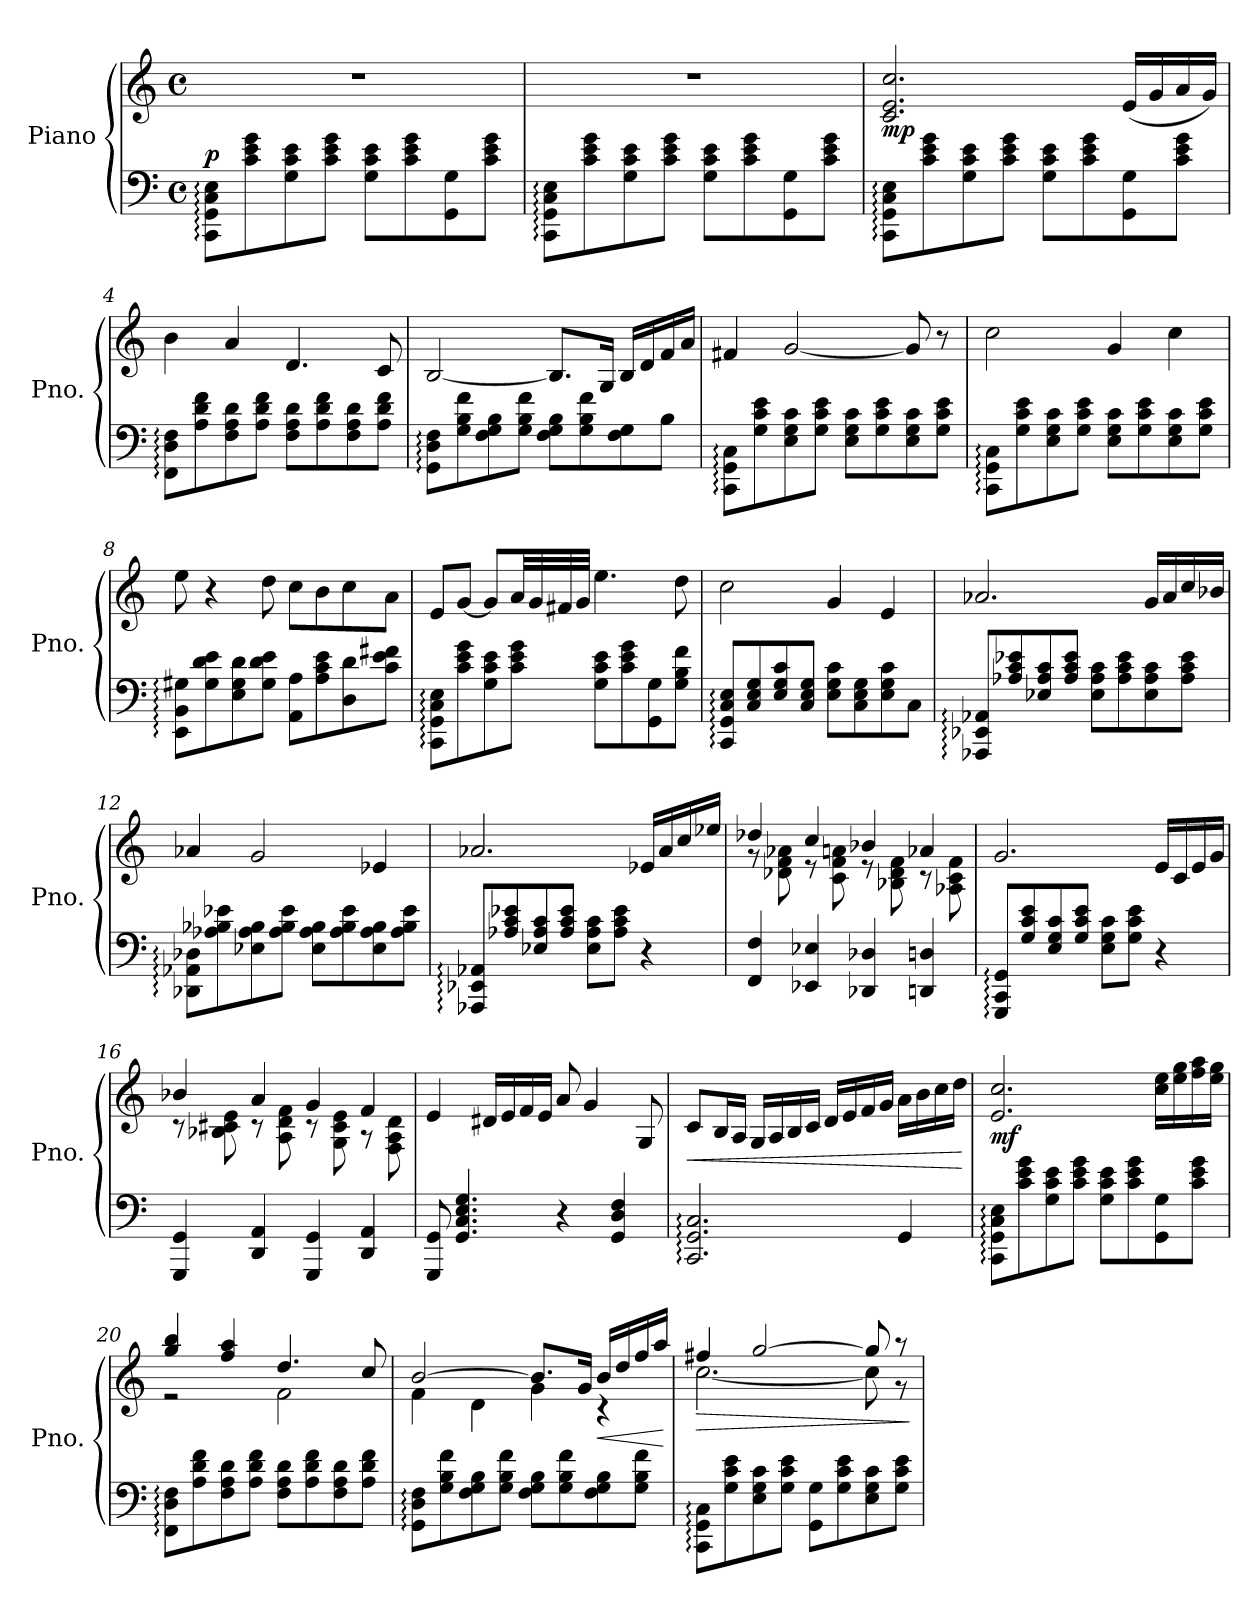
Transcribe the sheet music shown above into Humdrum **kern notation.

**kern	**kern	**dynam
*part1	*part1	*part1
*staff2	*staff1	*staff1/2
*I"Piano	*	*
*I'Pno.	*	*
*clefF4	*clefG2	*
*k[]	*k[]	*
*M4/4	*M4/4	*
*met(c)	*met(c)	*
*MM64	*MM64	*
=1	=1	=1
!	!	!LO:DY:a=2
8CC\: 8GG\: 8C\: 8E\:L	1r	p
8c\ 8e\ 8g\	.	.
8G\ 8c\ 8e\	.	.
8c\ 8e\ 8g\J	.	.
8G\ 8c\ 8e\L	.	.
8c\ 8e\ 8g\	.	.
8GG\ 8G\	.	.
8c\ 8e\ 8g\J	.	.
=2	=2	=2
8CC\: 8GG\: 8C\: 8E\:L	1r	.
8c\ 8e\ 8g\	.	.
8G\ 8c\ 8e\	.	.
8c\ 8e\ 8g\J	.	.
8G\ 8c\ 8e\L	.	.
8c\ 8e\ 8g\	.	.
8GG\ 8G\	.	.
8c\ 8e\ 8g\J	.	.
=3	=3	=3
!	!	!LO:DY:b
8CC\: 8GG\: 8C\: 8E\:L	2.c/ 2.e/ 2.cc/	mp
8c\ 8e\ 8g\	.	.
8G\ 8c\ 8e\	.	.
8c\ 8e\ 8g\J	.	.
8G\ 8c\ 8e\L	.	.
8c\ 8e\ 8g\	.	.
8GG\ 8G\	(16e/LL	.
.	16g/	.
8c\ 8e\ 8g\J	16a/	.
.	16g/JJ)	.
!!LO:LB:g=z
=4	=4	=4
8FF\: 8D\: 8F\:L	4b\	.
8A\ 8d\ 8f\	.	.
8F\ 8A\ 8d\	4a/	.
8A\ 8d\ 8f\J	.	.
8F\ 8A\ 8d\L	4.d/	.
8A\ 8d\ 8f\	.	.
8F\ 8A\ 8d\	.	.
8A\ 8d\ 8f\J	8c/	.
=5	=5	=5
8GG\: 8D\: 8F\:L	[2B/	.
8G\ 8B\ 8f\	.	.
8F\ 8G\ 8B\	.	.
8G\ 8B\ 8f\J	.	.
8F\ 8G\ 8B\L	8.B/L]	.
8G\ 8B\ 8f\	.	.
.	16G/Jk	.
8F\ 8G\	16B/LL	.
.	16d/	.
8B\J	16f/	.
.	16a/JJ	.
=6	=6	=6
8CC\: 8GG\: 8C\:L	4f#X/	.
8G\ 8c\ 8e\	.	.
8E\ 8G\ 8c\	[2g/	.
8G\ 8c\ 8e\J	.	.
8E\ 8G\ 8c\L	.	.
8G\ 8c\ 8e\	.	.
8E\ 8G\ 8c\	8g/]	.
8G\ 8c\ 8e\J	8r	.
!!LO:LB:g=z
=7	=7	=7
8CC\: 8GG\: 8C\:L	2cc\	.
8G\ 8c\ 8e\	.	.
8E\ 8G\ 8c\	.	.
8G\ 8c\ 8e\J	.	.
8E\ 8G\ 8c\L	4g/	.
8G\ 8c\ 8e\	.	.
8E\ 8G\ 8c\	4cc\	.
8G\ 8c\ 8e\J	.	.
=8	=8	=8
8EE\: 8BB\: 8G#X\:L	8ee\	.
8G#\ 8d\ 8e\	4r	.
8E\ 8G#\ 8d\	.	.
8G#\ 8d\ 8e\J	8dd\	.
8AA\ 8A\L	8cc\L	.
8A\ 8c\ 8e\	8b\	.
8D\ 8d\	8cc\	.
8c\ 8e\ 8f#X\J	8a\J	.
=9	=9	=9
8CC\: 8GG\: 8C\: 8E\:L	8e/L	.
8c\ 8e\ 8g\	[8g/J	.
8G\ 8c\ 8e\	8g/L]	.
8c\ 8e\ 8g\J	32a/LL	.
.	32g/	.
.	32f#X/	.
.	32g/JJJ	.
8G\ 8c\ 8e\L	4.ee\	.
8c\ 8e\ 8g\	.	.
8GG\ 8G\	.	.
8G\ 8B\ 8f\J	8dd\	.
!!LO:LB:g=z
=10	=10	=10
8CC/: 8GG/: 8C/: 8E/:L	2cc\	.
8C/ 8E/ 8G/	.	.
8E/ 8G/ 8c/	.	.
8C/ 8E/ 8G/J	.	.
8E\ 8G\ 8c\L	4g/	.
8C\ 8E\ 8G\	.	.
8E\ 8G\ 8c\	4e/	.
8C\J	.	.
=11	=11	=11
8AAA-X/: 8EE-X/: 8AA-X/:L	2.a-X/	.
8A-X/ 8c/ 8e-X/	.	.
8E-X/ 8A-/ 8c/	.	.
8A-/ 8c/ 8e-/J	.	.
8E-\ 8A-\ 8c\L	.	.
8A-\ 8c\ 8e-\	.	.
8E-\ 8A-\ 8c\	16g/LL	.
.	16a-/	.
8A-\ 8c\ 8e-\J	16cc/	.
.	16b-X/JJ	.
=12	=12	=12
8DD-X\: 8AA-X\: 8D-X\:L	4a-X/	.
8A-X\ 8B-X\ 8e-X\	.	.
8E-X\ 8A-\ 8B-\	2g/	.
8A-\ 8B-\ 8e-\J	.	.
8E-\ 8A-\ 8B-\L	.	.
8A-\ 8B-\ 8e-\	.	.
8E-\ 8A-\ 8B-\	4e-X/	.
8A-\ 8B-\ 8e-\J	.	.
!!LO:LB:g=z
=13	=13	=13
8AAA-X/: 8EE-X/: 8AA-X/:L	2.a-X/	.
8A-X/ 8c/ 8e-X/	.	.
8E-X/ 8A-/ 8c/	.	.
8A-/ 8c/ 8e-/J	.	.
8E-\ 8A-\ 8c\L	.	.
8A-\ 8c\ 8e-\J	.	.
4r	16e-X/LL	.
.	16a-/	.
.	16cc/	.
.	16ee-X/JJ	.
=14	=14	=14
*	*^	*
4FF/ 4F/	4dd-X/	8r	.
.	.	8d-X\ 8f\ 8a-X\	.
4EE-X/ 4E-X/	4cc/	8r	.
.	.	8c\ 8f\ 8an\	.
4DD-X/ 4D-X/	4b-X/	8r	.
.	.	8B-X\ 8d-\ 8f\	.
4DDn/ 4Dn/	4a-X/	8r	.
.	.	8A-X\ 8c\ 8f\	.
*	*v	*v	*
=15	=15	=15
8GGG/: 8CC/: 8GG/:L	2.g/	.
8G/ 8c/ 8e/	.	.
8E/ 8G/ 8c/	.	.
8G/ 8c/ 8e/J	.	.
8E\ 8G\ 8c\L	.	.
8G\ 8c\ 8e\J	.	.
4r	16e/LL	.
.	16c/	.
.	16e/	.
.	16g/JJ	.
!!LO:PB:g=z
=16	=16	=16
*	*^	*
4GGG/ 4GG/	4b-X/	8r	.
.	.	8B-X\ 8c#X\ 8e\	.
4DD/ 4AA/	4a/	8r	.
.	.	8A\ 8d\ 8f\	.
4GGG/ 4GG/	4g/	8r	.
.	.	8G\ 8c#\ 8e\	.
4DD/ 4AA/	4f/	8r	.
.	.	8F\ 8A\ 8d\	.
*	*v	*v	*
=17	=17	=17
8GGG/ 8GG/	4e/	.
4.GG/ 4.C/ 4.E/ 4.G/	.	.
.	16d#X/LL	.
.	16e/	.
.	16f/	.
.	16e/JJ	.
4r	8a/	.
.	4g/	.
4GG/ 4D/ 4F/	.	.
.	8G/	.
=18	=18	=18
!	!	!LO:HP:b
2.CC/: 2.GG/: 2.C/:	8c/L	<
.	16B/L	.
.	16A/JJ	.
.	16G/LL	.
.	16A/	.
.	16B/	.
.	16c/JJ	.
.	16d/LL	.
.	16e/	.
.	16f/	.
.	16g/JJ	.
4GG/	16a\LL	.
.	16b\	.
.	16cc\	.
.	16dd\JJ	.
.	.	[
!!LO:LB:g=z
=19	=19	=19
!	!	!LO:DY:b
8CC\: 8GG\: 8C\: 8E\:L	2.e/ 2.cc/	mf
8c\ 8e\ 8g\	.	.
8G\ 8c\ 8e\	.	.
8c\ 8e\ 8g\J	.	.
8G\ 8c\ 8e\L	.	.
8c\ 8e\ 8g\	.	.
8GG\ 8G\	16cc\ 16ee\LL	.
.	16ee\ 16gg\	.
8c\ 8e\ 8g\J	16ff\ 16aa\	.
.	16ee\ 16gg\JJ	.
=20	=20	=20
*	*^	*
8FF\: 8D\: 8F\:L	4gg/ 4bb/	2r	.
8A\ 8d\ 8f\	.	.	.
8F\ 8A\ 8d\	4ff/ 4aa/	.	.
8A\ 8d\ 8f\J	.	.	.
8F\ 8A\ 8d\L	4.dd/	2f\	.
8A\ 8d\ 8f\	.	.	.
8F\ 8A\ 8d\	.	.	.
8A\ 8d\ 8f\J	8cc/	.	.
=21	=21	=21	=21
8GG\: 8D\: 8F\:L	[2b/	4f\	.
8G\ 8B\ 8f\	.	.	.
8F\ 8G\ 8B\	.	4d\	.
8G\ 8B\ 8f\J	.	.	.
8F\ 8G\ 8B\L	8.b/L]	4g\	.
8G\ 8B\ 8f\	.	.	.
.	16g/Jk	.	.
!	!	!	!LO:HP:b
8F\ 8G\ 8B\	16b/LL	4r	<
.	16dd/	.	.
8G\ 8B\ 8f\J	16ff/	.	.
.	16aa/JJ	.	.
*	*v	*v	*
.	.	[
!!LO:LB:g=z
=22	=22	=22
!	!	!LO:HP:b
*	*^	*
8CC\: 8GG\: 8C\:L	4ff#X/	[2.cc\	>
8G\ 8c\ 8e\	.	.	.
8E\ 8G\ 8c\	[2gg/	.	.
8G\ 8c\ 8e\J	.	.	.
8GG\ 8G\L	.	.	.
8G\ 8c\ 8e\	.	.	.
8E\ 8G\ 8c\	8gg/]	8cc\]	.
8G\ 8c\ 8e\J	8r	8r	.
*	*v	*v	*
.	.	]
=	=	=
*-	*-	*-
